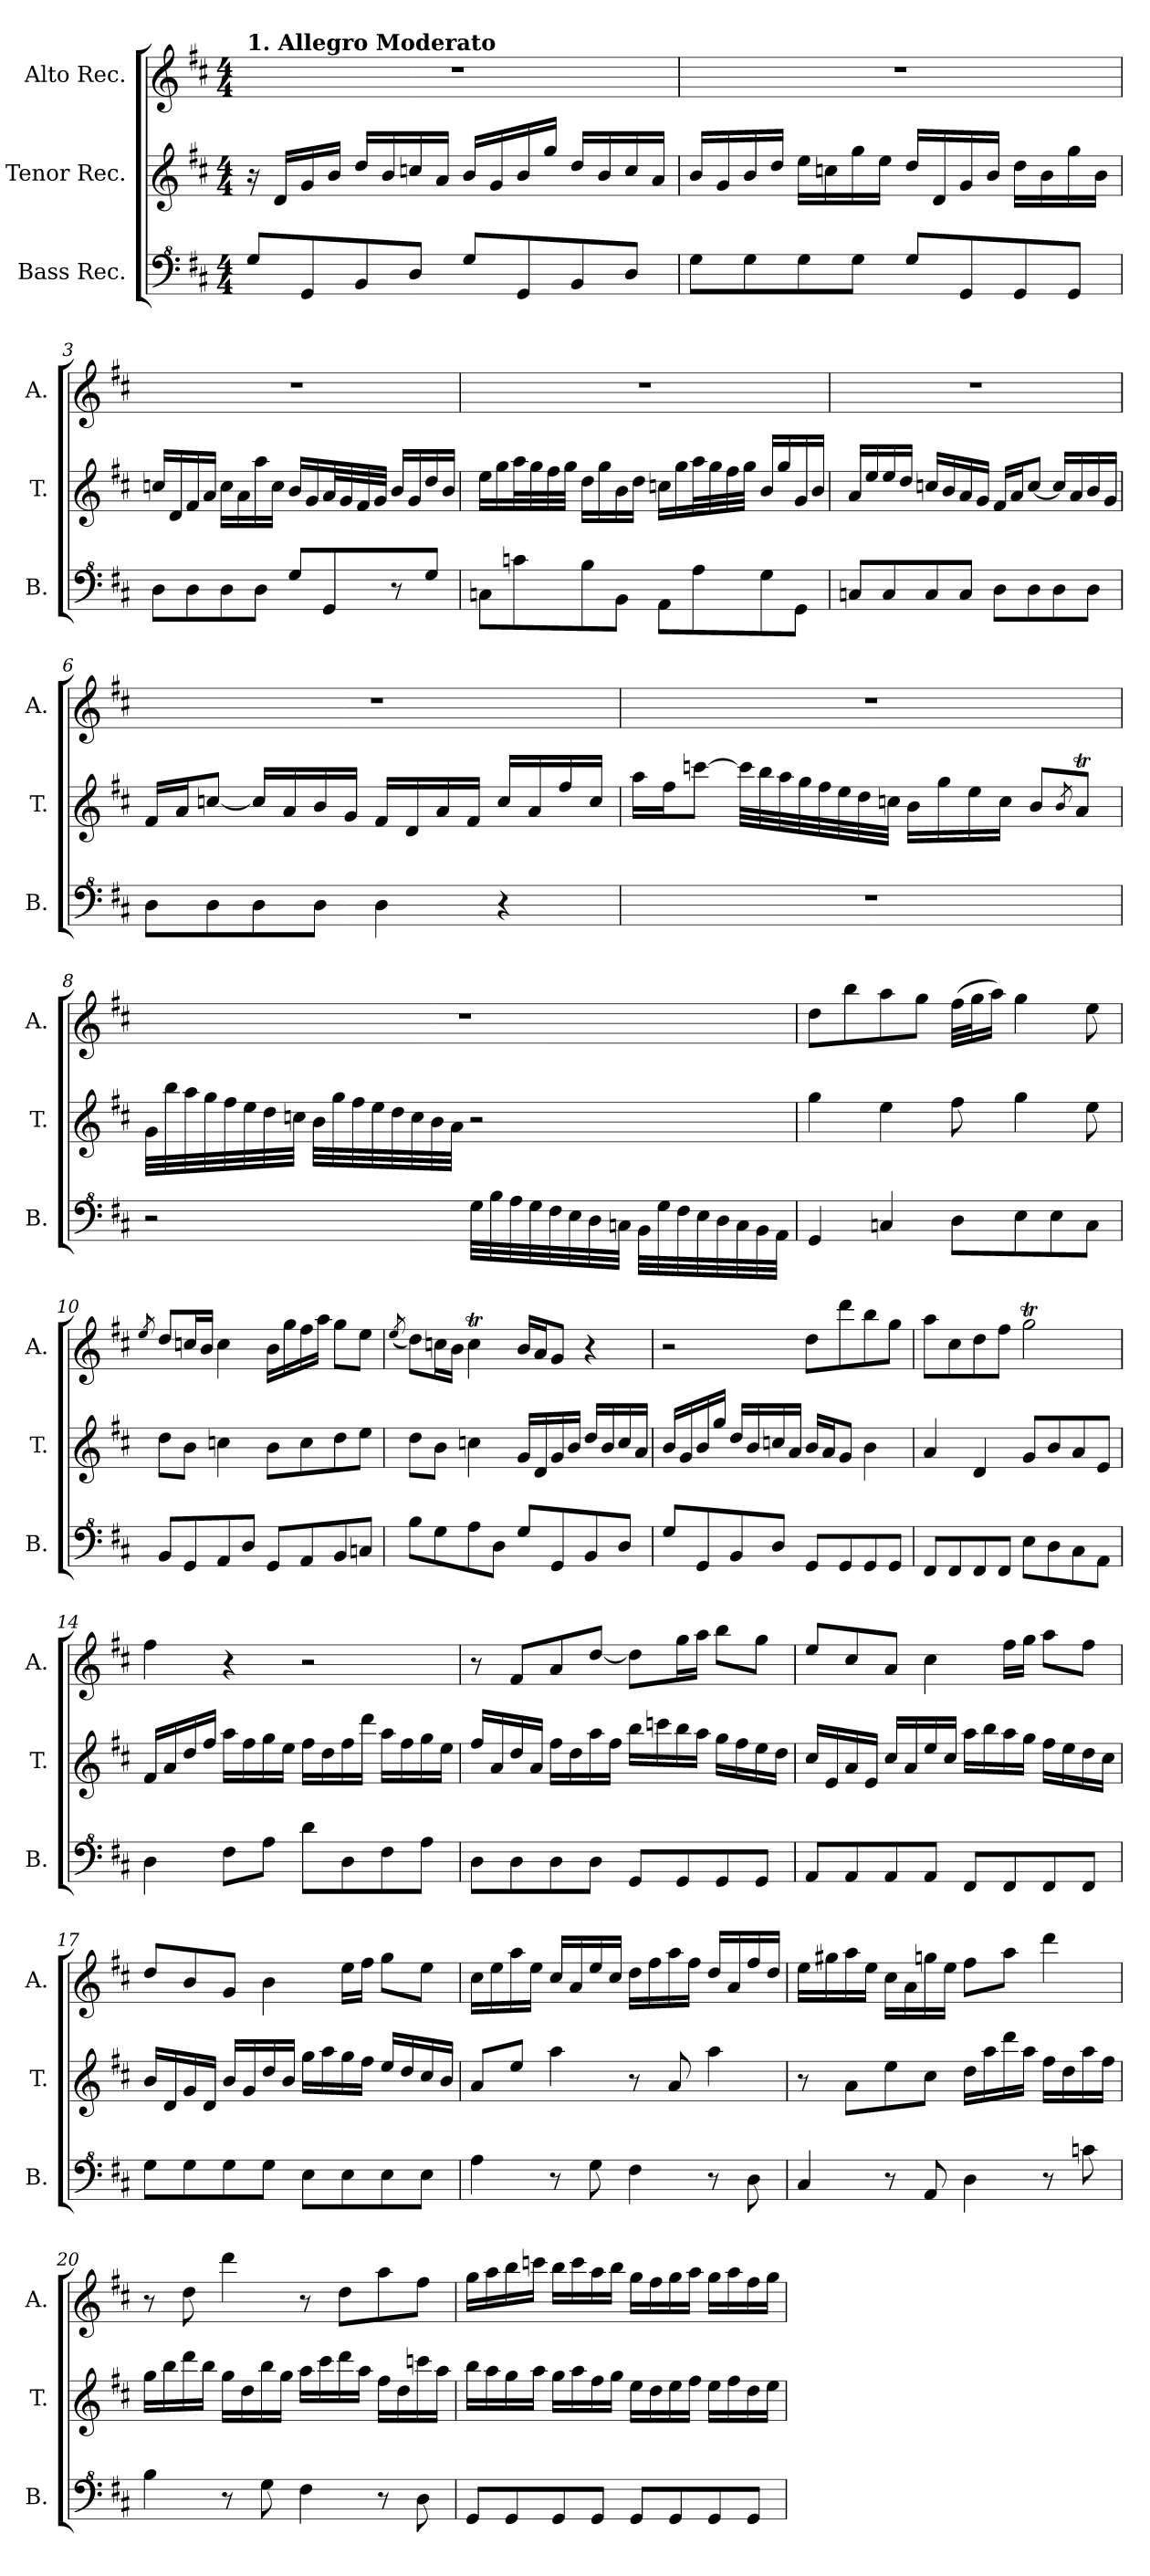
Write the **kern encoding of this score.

**kern	**kern	**kern
*part3	*part2	*part1
*staff3	*staff2	*staff1
*I"Bass Rec.	*I"Tenor Rec.	*I"Alto Rec.
*I'B.	*I'T.	*I'A.
*clefF^4	*clefG2	*clefG2
*k[f#c#]	*k[f#c#]	*k[f#c#]
*M4/4	*M4/4	*M4/4
=1	=1	=1
!	!	!LO:TX:a:B:t=1. Allegro Moderato
8g/L	16r	1r
.	16d/LL	.
8G/	16g/	.
.	16b/JJ	.
8B/	16dd/LL	.
.	16b/	.
8d/J	16ccn/	.
.	16a/JJ	.
8g/L	16b/LL	.
.	16g/	.
8G/	16b/	.
.	16gg/JJ	.
8B/	16dd/LL	.
.	16b/	.
8d/J	16cc/	.
.	16a/JJ	.
=2	=2	=2
8g\L	16b/LL	1r
.	16g/	.
8g\	16b/	.
.	16dd/JJ	.
8g\	16ee\LL	.
.	16ccn\	.
8g\J	16gg\	.
.	16ee\JJ	.
8g/L	16dd/LL	.
.	16d/	.
8G/	16g/	.
.	16b/JJ	.
8G/	16dd\LL	.
.	16b\	.
8G/J	16gg\	.
.	16b\JJ	.
=3	=3	=3
8d\L	16ccn/LL	1r
.	16d/	.
8d\	16f#/	.
.	16a/JJ	.
8d\	16cc\LL	.
.	16a\	.
8d\J	16aa\	.
.	16cc\JJ	.
8g/L	16b/LL	.
.	16g/	.
8G/	32a/L	.
.	32g/	.
.	32f#/	.
.	32g/JJJ	.
8r	16b/LL	.
.	16g/	.
8g/J	16dd/	.
.	16b/JJ	.
!!LO:LB:g=z
=4	=4	=4
8cn\L	16ee\LL	1r
.	16gg\	.
8ccn\	32aa\L	.
.	32gg\	.
.	32ff#\	.
.	32gg\JJJ	.
8b\	16dd\LL	.
.	16gg\	.
8B\J	16b\	.
.	16dd\JJ	.
8A\L	16ccn\LL	.
.	16gg\	.
8a\	32aa\L	.
.	32gg\	.
.	32ff#\	.
.	32gg\JJJ	.
8g\	16b/LL	.
.	16gg/	.
8G\J	16g/	.
.	16b/JJ	.
=5	=5	=5
8cn/L	16a/LL	1r
.	16ee/	.
8c/	16ee/	.
.	16dd/JJ	.
8c/	16ccn/LL	.
.	16b/	.
8c/J	16a/	.
.	16g/JJ	.
8d\L	16f#/LL	.
.	16a/J	.
8d\	[8cc/J	.
8d\	16cc/LL]	.
.	16a/	.
8d\J	16b/	.
.	16g/JJ	.
=6	=6	=6
8d\L	16f#/LL	1r
.	16a/J	.
8d\	[8ccn/J	.
8d\	16cc/LL]	.
.	16a/	.
8d\J	16b/	.
.	16g/JJ	.
4d\	16f#/LL	.
.	16d/	.
.	16a/	.
.	16f#/JJ	.
4r	16cc/LL	.
.	16a/	.
.	16ff#/	.
.	16cc/JJ	.
!!LO:LB:g=z
=7	=7	=7
1r	16aa\LL	1r
.	16ff#\J	.
.	[8cccn\J	.
.	32ccc\LLL]	.
.	32bb\	.
.	32aa\	.
.	32gg\	.
.	32ff#\	.
.	32ee\	.
.	32dd\	.
.	32ccn\JJJ	.
.	16b\LL	.
.	16gg\	.
.	16ee\	.
.	16cc\JJ	.
.	8b/L	.
.	8qb/	.
.	8aT/J	.
=8	=8	=8
2r	32g\LLL	1r
.	32bb\	.
.	32aa\	.
.	32gg\	.
.	32ff#\	.
.	32ee\	.
.	32dd\	.
.	32ccn\JJJ	.
.	32b\LLL	.
.	32gg\	.
.	32ff#\	.
.	32ee\	.
.	32dd\	.
.	32cc\	.
.	32b\	.
.	32a\JJJ	.
32g\LLL	2r	.
32b\	.	.
32a\	.	.
32g\	.	.
32f#\	.	.
32e\	.	.
32d\	.	.
32cn\JJJ	.	.
32B\LLL	.	.
32g\	.	.
32f#\	.	.
32e\	.	.
32d\	.	.
32c\	.	.
32B\	.	.
32A\JJJ	.	.
=9	=9	=9
4G/	4gg\	8dd\L
.	.	8bb\
4cn/	4ee\	8aa\
.	.	8gg\J
8d\L	8ff#\	(>32ff#\LLL
.	.	32gg\J
.	.	16aa\JJ)
8e\	4gg\	4gg\
8e\	.	.
8c\J	8ee\	8ee\
!!LO:LB:g=z
=10	=10	=10
.	.	8qee/
8B/L	8dd\L	8dd/L
8G/	8b\J	16ccn/L
.	.	16b/JJ
8A/	4ccn\	4cc\
8d/J	.	.
8G/L	8b\L	16b\LL
.	.	16gg\
8A/	8cc\	16ff#\
.	.	16aa\JJ
8B/	8dd\	8gg\L
8cn/J	8ee\J	8ee\J
=11	=11	=11
.	.	(8qee/
8b\L	8dd\L	8dd\L)
8g\	8b\J	16ccn\L
.	.	16b\JJ
8a\	4ccn\	4ccT\
8d\J	.	.
8g/L	16g/LL	16b/LL
.	16d/	16a/J
8G/	16g/	8g/J
.	16b/JJ	.
8B/	16dd/LL	4r
.	16b/	.
8d/J	16cc/	.
.	16a/JJ	.
=12	=12	=12
8g/L	16b/LL	2r
.	16g/	.
8G/	16b/	.
.	16gg/JJ	.
8B/	16dd/LL	.
.	16b/	.
8d/J	16ccn/	.
.	16a/JJ	.
8G/L	16b/LL	8dd\L
.	16a/J	.
8G/	8g/J	8ddd\
8G/	4b\	8bb\
8G/J	.	8gg\J
=13	=13	=13
8F#/L	4a/	8aa\L
8F#/	.	8cc#\
8F#/	4d/	8dd\
8F#/J	.	8ff#\J
8e\L	8g/L	2ggT\
8d\	8b/	.
8c#\	8a/	.
8A\J	8e/J	.
=14	=14	=14
4d\	16f#/LL	4ff#\
.	16a/	.
.	16dd/	.
.	16ff#/JJ	.
8f#\L	16aa\LL	4r
.	16ff#\	.
8a\J	16gg\	.
.	16ee\JJ	.
8dd\L	16ff#\LL	2r
.	16dd\	.
8d\	16ff#\	.
.	16ddd\JJ	.
8f#\	16aa\LL	.
.	16ff#\	.
8a\J	16gg\	.
.	16ee\JJ	.
!!LO:LB:g=z
=15	=15	=15
8d\L	16ff#/LL	8r
.	16a/	.
8d\	16dd/	8f#/L
.	16a/JJ	.
8d\	16ff#\LL	8a/
.	16dd\	.
8d\J	16aa\	[8dd/J
.	16ff#\JJ	.
8G/L	16bb\LL	8dd\L]
.	16cccn\	.
8G/	16bb\	16gg\L
.	16aa\JJ	16aa\JJ
8G/	16gg\LL	8bb\L
.	16ff#\	.
8G/J	16ee\	8gg\J
.	16dd\JJ	.
=16	=16	=16
8A/L	16cc#/LL	8ee/L
.	16e/	.
8A/	16a/	8cc#/
.	16e/JJ	.
8A/	16cc#/LL	8a/J
.	16a/	.
8A/J	16ee/	4cc#\
.	16cc#/JJ	.
8F#/L	16aa\LL	.
.	16bb\	.
8F#/	16aa\	16ff#\LL
.	16gg\JJ	16gg\JJ
8F#/	16ff#\LL	8aa\L
.	16ee\	.
8F#/J	16dd\	8ff#\J
.	16cc#\JJ	.
=17	=17	=17
8g\L	16b/LL	8dd/L
.	16d/	.
8g\	16g/	8b/
.	16d/JJ	.
8g\	16b/LL	8g/J
.	16g/	.
8g\J	16dd/	4b\
.	16b/JJ	.
8e\L	16gg\LL	.
.	16aa\	.
8e\	16gg\	16ee\LL
.	16ff#\JJ	16ff#\JJ
8e\	16ee/LL	8gg\L
.	16dd/	.
8e\J	16cc#/	8ee\J
.	16b/JJ	.
=18	=18	=18
4a\	8a/L	16cc#\LL
.	.	16ee\
.	8ee/J	16aa\
.	.	16ee\JJ
8r	4aa\	16cc#/LL
.	.	16a/
8g\	.	16ee/
.	.	16cc#/JJ
4f#\	8r	16dd\LL
.	.	16ff#\
.	8a/	16aa\
.	.	16ff#\JJ
8r	4aa\	16dd/LL
.	.	16a/
8d\	.	16ff#/
.	.	16dd/JJ
!!LO:PB:g=z
=19	=19	=19
4c#/	8r	16ee\LL
.	.	16gg#X\
.	8a\L	16aa\
.	.	16ee\JJ
8r	8ee\	16cc#\LL
.	.	16a\
8A/	8cc#\J	16ggn\
.	.	16ee\JJ
4d\	16dd\LL	8ff#\L
.	16aa\	.
.	16ddd\	8aa\J
.	16aa\JJ	.
8r	16ff#\LL	4ddd\
.	16dd\	.
8ccn\	16aa\	.
.	16ff#\JJ	.
=20	=20	=20
4b\	16gg\LL	8r
.	16bb\	.
.	16ddd\	8dd\
.	16bb\JJ	.
8r	16gg\LL	4ddd\
.	16dd\	.
8g\	16bb\	.
.	16gg\JJ	.
4f#\	16aa\LL	8r
.	16ccc#\	.
.	16ddd\	8dd\L
.	16aa\JJ	.
8r	16ff#\LL	8aa\
.	16dd\	.
8d\	16cccn\	8ff#\J
.	16aa\JJ	.
=21	=21	=21
8G/L	16bb\LL	16gg\LL
.	16aa\	16aa\
8G/	16gg\	16bb\
.	16aa\JJ	16cccn\JJ
8G/	16gg\LL	16bb\LL
.	16aa\	16ccc\
8G/J	16ff#\	16aa\
.	16gg\JJ	16bb\JJ
8G/L	16ee\LL	16gg\LL
.	16dd\	16ff#\
8G/	16ee\	16gg\
.	16ff#\JJ	16aa\JJ
8G/	16ee\LL	16gg\LL
.	16ff#\	16aa\
8G/J	16dd\	16ff#\
.	16ee\JJ	16gg\JJ
=	=	=
*-	*-	*-
